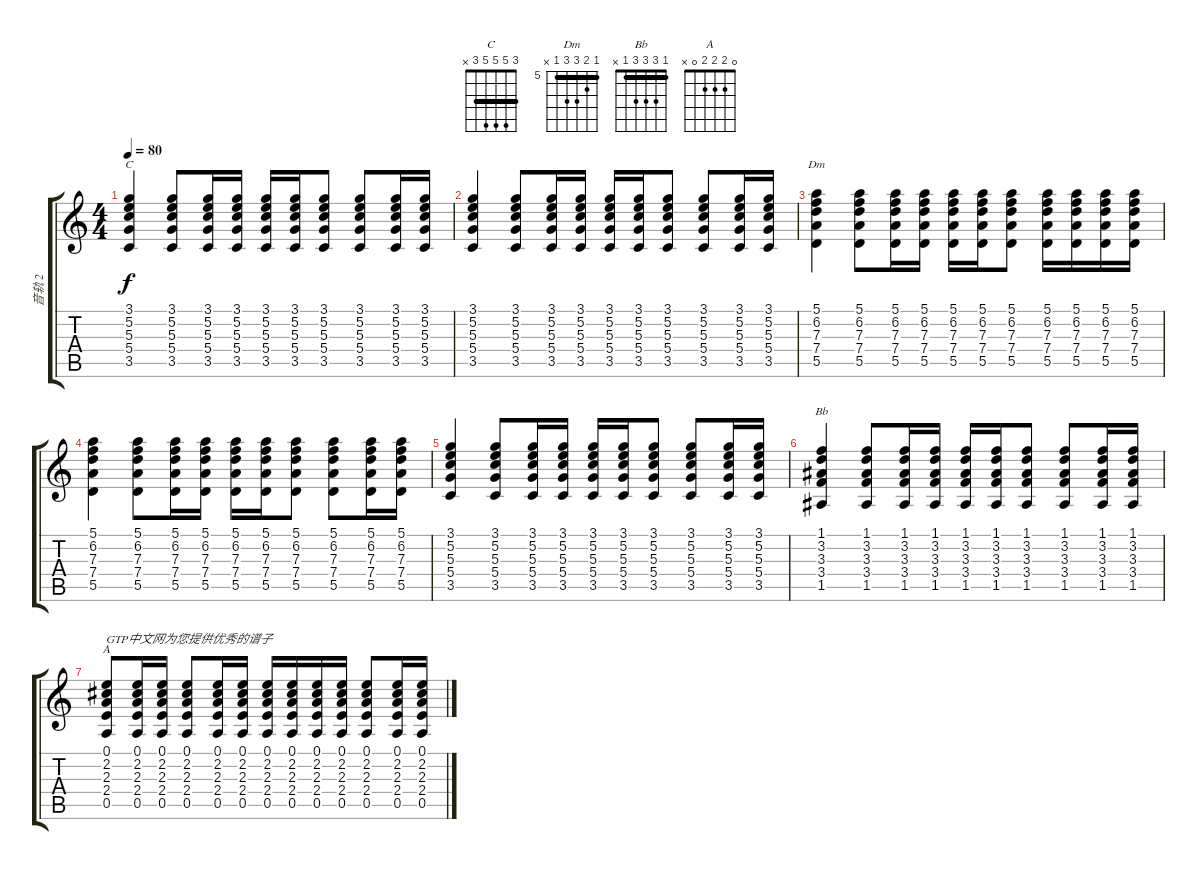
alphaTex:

\track ("音轨 2" "音轨 2") {instrument acousticguitarsteel}
\staff {score tabs}
\tuning (E4 B3 G3 D3 A2 E2) {hide}
\chord ("C" 3 5 5 5 3 x) {barre 3}
\chord ("Dm" 5 6 7 7 5 x) {firstfret 5 barre 5}
\chord ("Bb" 1 3 3 3 1 x) {barre 1}
\chord ("A" 0 2 2 2 0 x)
\ts (4 4)
\tempo 80
\clef g2
\ks c
(3.1 5.2 5.3 5.4 3.5).4{ch "C" dy f} (3.1 5.2 5.3 5.4 3.5).8 (3.1 5.2 5.3 5.4 3.5).16 (3.1 5.2 5.3 5.4 3.5).16 (3.1 5.2 5.3 5.4 3.5).16 (3.1 5.2 5.3 5.4 3.5).16 (3.1 5.2 5.3 5.4 3.5).8 (3.1 5.2 5.3 5.4 3.5).8 (3.1 5.2 5.3 5.4 3.5).16 (3.1 5.2 5.3 5.4 3.5).16 |
(3.1 5.2 5.3 5.4 3.5).4 (3.1 5.2 5.3 5.4 3.5).8 (3.1 5.2 5.3 5.4 3.5).16 (3.1 5.2 5.3 5.4 3.5).16 (3.1 5.2 5.3 5.4 3.5).16 (3.1 5.2 5.3 5.4 3.5).16 (3.1 5.2 5.3 5.4 3.5).8 (3.1 5.2 5.3 5.4 3.5).8 (3.1 5.2 5.3 5.4 3.5).16 (3.1 5.2 5.3 5.4 3.5).16 |
(5.1 6.2 7.3 7.4 5.5).4{ch "Dm"} (5.1 6.2 7.3 7.4 5.5).8 (5.1 6.2 7.3 7.4 5.5).16 (5.1 6.2 7.3 7.4 5.5).16 (5.1 6.2 7.3 7.4 5.5).16 (5.1 6.2 7.3 7.4 5.5).16 (5.1 6.2 7.3 7.4 5.5).8 (5.1 6.2 7.3 7.4 5.5).16 (5.1 6.2 7.3 7.4 5.5).16 (5.1 6.2 7.3 7.4 5.5).16 (5.1 6.2 7.3 7.4 5.5).16 |
(5.1 6.2 7.3 7.4 5.5).4 (5.1 6.2 7.3 7.4 5.5).8 (5.1 6.2 7.3 7.4 5.5).16 (5.1 6.2 7.3 7.4 5.5).16 (5.1 6.2 7.3 7.4 5.5).16 (5.1 6.2 7.3 7.4 5.5).16 (5.1 6.2 7.3 7.4 5.5).8 (5.1 6.2 7.3 7.4 5.5).8 (5.1 6.2 7.3 7.4 5.5).16 (5.1 6.2 7.3 7.4 5.5).16 |
(3.1 5.2 5.3 5.4 3.5).4 (3.1 5.2 5.3 5.4 3.5).8 (3.1 5.2 5.3 5.4 3.5).16 (3.1 5.2 5.3 5.4 3.5).16 (3.1 5.2 5.3 5.4 3.5).16 (3.1 5.2 5.3 5.4 3.5).16 (3.1 5.2 5.3 5.4 3.5).8 (3.1 5.2 5.3 5.4 3.5).8 (3.1 5.2 5.3 5.4 3.5).16 (3.1 5.2 5.3 5.4 3.5).16 |
(1.1 3.2 3.3 3.4 1.5).4{ch "Bb"} (1.1 3.2 3.3 3.4 1.5).8 (1.1 3.2 3.3 3.4 1.5).16 (1.1 3.2 3.3 3.4 1.5).16 (1.1 3.2 3.3 3.4 1.5).16 (1.1 3.2 3.3 3.4 1.5).16 (1.1 3.2 3.3 3.4 1.5).8 (1.1 3.2 3.3 3.4 1.5).8 (1.1 3.2 3.3 3.4 1.5).16 (1.1 3.2 3.3 3.4 1.5).16 |
(0.1 2.2 2.3 2.4 0.5).8{ch "A" txt "GTP中文网为您提供优秀的谱子"} (0.1 2.2 2.3 2.4 0.5).16 (0.1 2.2 2.3 2.4 0.5).16 (0.1 2.2 2.3 2.4 0.5).8 (0.1 2.2 2.3 2.4 0.5).16 (0.1 2.2 2.3 2.4 0.5).16 (0.1 2.2 2.3 2.4 0.5).16 (0.1 2.2 2.3 2.4 0.5).16 (0.1 2.2 2.3 2.4 0.5).16 (0.1 2.2 2.3 2.4 0.5).16 (0.1 2.2 2.3 2.4 0.5).8 (0.1 2.2 2.3 2.4 0.5).16 (0.1 2.2 2.3 2.4 0.5).16
